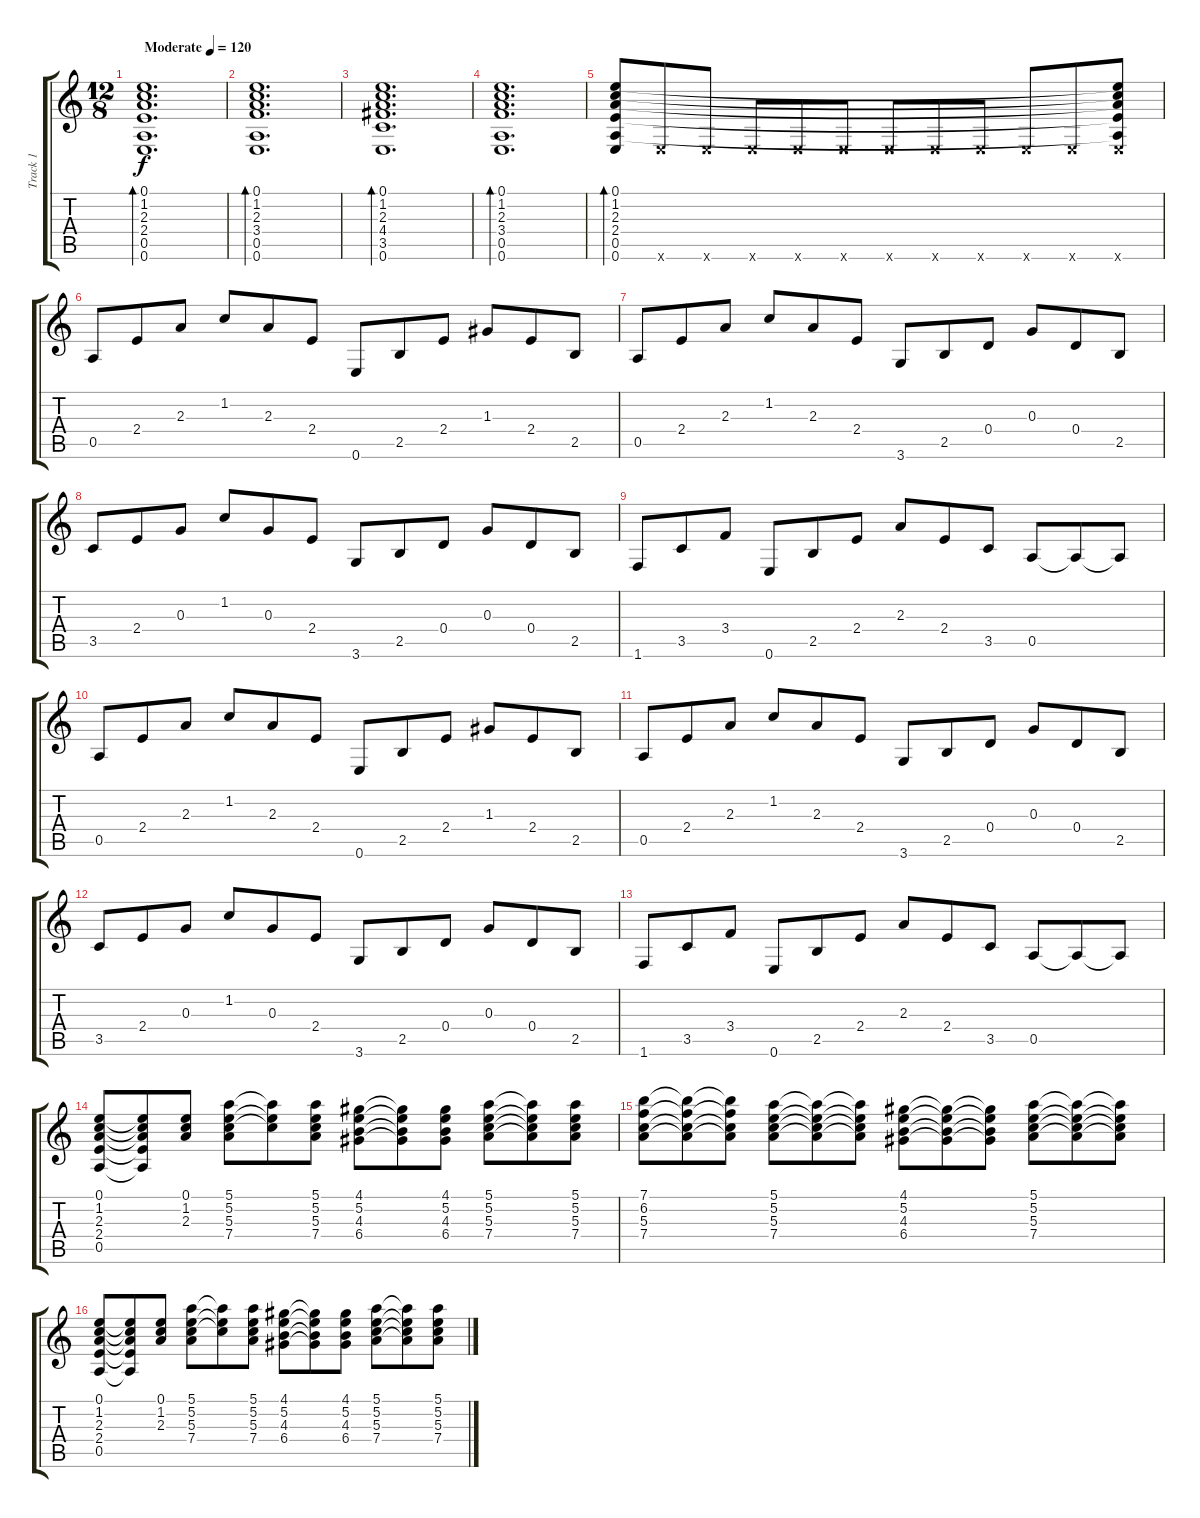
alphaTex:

\track ("Track 1" "Track 1") {instrument acousticguitarnylon}
\staff {score tabs}
\tuning (E4 B3 G3 D3 A2 E2) {hide}
\ts (12 8)
\tempo (120 "Moderate")
\clef g2
\ks c
(0.1 1.2 2.3 2.4 0.5 0.6).1{d bd 480 dy f instrument acousticguitarnylon} |
(0.1 1.2 2.3 3.4 0.5 0.6).1{d bd 480} |
(0.1 1.2 2.3 4.4 3.5 0.6).1{d bd 480} |
(0.1 1.2 2.3 3.4 0.5 0.6).1{d bd 480} |
(0.1 1.2 2.3 2.4 0.5 0.6).8{bd 480} 0.6{x}.8 0.6{x}.8 0.6{x}.8 0.6{x}.8 0.6{x}.8 0.6{x}.8 0.6{x}.8 0.6{x}.8 0.6{x}.8 0.6{x}.8 (0.1{t} 1.2{t} 2.3{t} 2.4{t} 0.5{t} 0.6{x}).8 |
0.5.8 2.4.8 2.3.8 1.2.8 2.3.8 2.4.8 0.6.8 2.5.8 2.4.8 1.3.8 2.4.8 2.5.8 |
0.5.8 2.4.8 2.3.8 1.2.8 2.3.8 2.4.8 3.6.8 2.5.8 0.4.8 0.3.8 0.4.8 2.5.8 |
3.5.8 2.4.8 0.3.8 1.2.8 0.3.8 2.4.8 3.6.8 2.5.8 0.4.8 0.3.8 0.4.8 2.5.8 |
1.6.8 3.5.8 3.4.8 0.6.8 2.5.8 2.4.8 2.3.8 2.4.8 3.5.8 0.5.8 0.5{t}.8 0.5{t}.8 |
0.5.8 2.4.8 2.3.8 1.2.8 2.3.8 2.4.8 0.6.8 2.5.8 2.4.8 1.3.8 2.4.8 2.5.8 |
0.5.8 2.4.8 2.3.8 1.2.8 2.3.8 2.4.8 3.6.8 2.5.8 0.4.8 0.3.8 0.4.8 2.5.8 |
3.5.8 2.4.8 0.3.8 1.2.8 0.3.8 2.4.8 3.6.8 2.5.8 0.4.8 0.3.8 0.4.8 2.5.8 |
1.6.8 3.5.8 3.4.8 0.6.8 2.5.8 2.4.8 2.3.8 2.4.8 3.5.8 0.5.8 0.5{t}.8 0.5{t}.8 |
(0.1 1.2 2.3 2.4 0.5).8 (0.1{t} 1.2{t} 2.3{t} 2.4{t} 0.5{t}).8 (0.1 1.2 2.3).8 (5.1 5.2 5.3 7.4).8 (5.1{t} 5.2{t} 5.3{t}).8 (5.1 5.2 5.3 7.4).8 (4.1 5.2 4.3 6.4).8 (4.1{t} 5.2{t} 4.3{t} 6.4{t}).8 (4.1 5.2 4.3 6.4).8 (5.1 5.2 5.3 7.4).8 (5.1{t} 5.2{t} 5.3{t} 7.4{t}).8 (5.1 5.2 5.3 7.4).8 |
(7.1 6.2 5.3 7.4).8 (7.1{t} 6.2{t} 5.3{t} 7.4{t}).8 (7.1{t} 6.2{t} 5.3{t} 7.4{t}).8 (5.1 5.2 5.3 7.4).8 (5.1{t} 5.2{t} 5.3{t} 7.4{t}).8 (5.1{t} 5.2{t} 5.3{t} 7.4{t}).8 (4.1 5.2 4.3 6.4).8 (4.1{t} 5.2{t} 4.3{t} 6.4{t}).8 (4.1{t} 5.2{t} 4.3{t} 6.4{t}).8 (5.1 5.2 5.3 7.4).8 (5.1{t} 5.2{t} 5.3{t} 7.4{t}).8 (5.1{t} 5.2{t} 5.3{t} 7.4{t}).8 |
(0.1 1.2 2.3 2.4 0.5).8 (0.1{t} 1.2{t} 2.3{t} 2.4{t} 0.5{t}).8 (0.1 1.2 2.3).8 (5.1 5.2 5.3 7.4).8 (5.1{t} 5.2{t} 5.3{t}).8 (5.1 5.2 5.3 7.4).8 (4.1 5.2 4.3 6.4).8 (4.1{t} 5.2{t} 4.3{t} 6.4{t}).8 (4.1 5.2 4.3 6.4).8 (5.1 5.2 5.3 7.4).8 (5.1{t} 5.2{t} 5.3{t} 7.4{t}).8 (5.1 5.2 5.3 7.4).8
